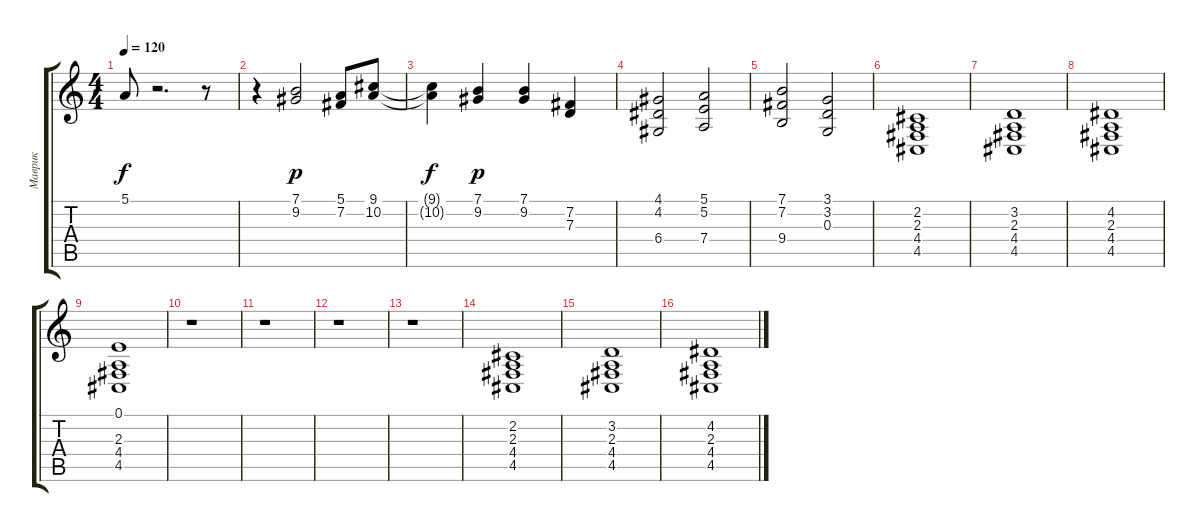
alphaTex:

\track ("Маврик" "Маврик") {instrument synthstrings1}
\staff {score tabs}
\tuning (E4 B3 G3 D3 A2 E2) {hide}
\ts (4 4)
\tempo 120
\clef g2
\ks c
5.1{t}.8{dy f} r.2{d} r.8 |
r.4 (7.1 9.2).2{dy p} (5.1 7.2).8 (9.1 10.2).8 |
(9.1{t} 10.2{t}).4{dy f} (7.1 9.2).4{dy p} (7.1 9.2).4 (7.2 7.3).4 |
(4.1 4.2 6.4).2 (5.1 5.2 7.4).2 |
(7.1 7.2 9.4).2 (3.1 3.2 0.3).2 |
(2.2 2.3 4.4 4.5).1 |
(3.2 2.3 4.4 4.5).1 |
(4.2 2.3 4.4 4.5).1 |
(0.1 2.3 4.4 4.5).1 |
r.1 |
r.1 |
r.1 |
r.1 |
(2.2 2.3 4.4 4.5).1 |
(3.2 2.3 4.4 4.5).1 |
(4.2 2.3 4.4 4.5).1
